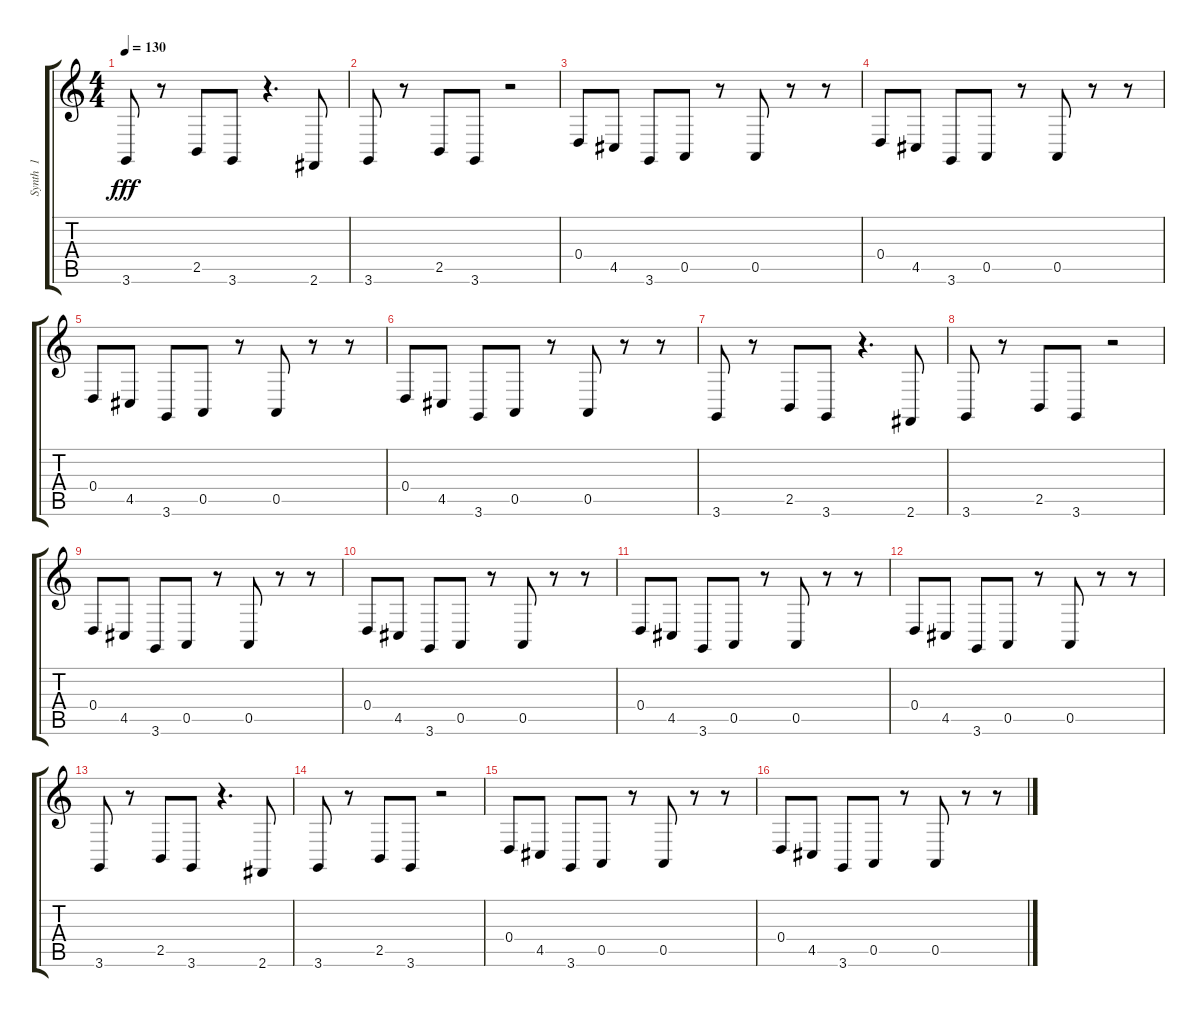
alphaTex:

\track ("Synth  1            " "Synth  1  ") {instrument tremolostrings}
\staff {score tabs}
\tuning (E4 B3 G3 D3 A2 E2) {hide}
\ts (4 4)
\tempo 130
\clef g2
\ks c
3.6.8{dy fff} r.8 2.5.8 3.6.8 r.4{d} 2.6.8 |
3.6.8 r.8 2.5.8 3.6.8 r.2 |
0.4.8 4.5.8 3.6.8 0.5.8 r.8 0.5.8 r.8 r.8 |
0.4.8 4.5.8 3.6.8 0.5.8 r.8 0.5.8 r.8 r.8 |
0.4.8 4.5.8 3.6.8 0.5.8 r.8 0.5.8 r.8 r.8 |
0.4.8 4.5.8 3.6.8 0.5.8 r.8 0.5.8 r.8 r.8 |
3.6.8 r.8 2.5.8 3.6.8 r.4{d} 2.6.8 |
3.6.8 r.8 2.5.8 3.6.8 r.2 |
0.4.8 4.5.8 3.6.8 0.5.8 r.8 0.5.8 r.8 r.8 |
0.4.8 4.5.8 3.6.8 0.5.8 r.8 0.5.8 r.8 r.8 |
0.4.8 4.5.8 3.6.8 0.5.8 r.8 0.5.8 r.8 r.8 |
0.4.8 4.5.8 3.6.8 0.5.8 r.8 0.5.8 r.8 r.8 |
3.6.8 r.8 2.5.8 3.6.8 r.4{d} 2.6.8 |
3.6.8 r.8 2.5.8 3.6.8 r.2 |
0.4.8 4.5.8 3.6.8 0.5.8 r.8 0.5.8 r.8 r.8 |
0.4.8 4.5.8 3.6.8 0.5.8 r.8 0.5.8 r.8 r.8
